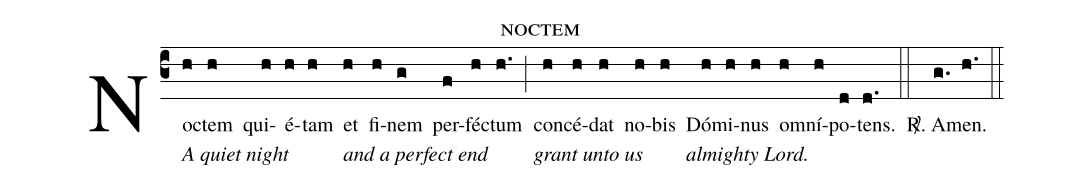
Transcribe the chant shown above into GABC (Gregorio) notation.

name: noctem;
%%
Noc[A quiet night](h)tem(h) qui(h)é(h)tam(h) et[and a perfect end](h) fi(h)nem(g) per(f)féc(h)tum(h.) (;)
con[grant unto us](h)cé(h)dat(h) no(h)bis(h) Dó[almighty Lord.](h)mi(h)nus(h) om(h)ní(h)po(d)tens.(d.) (::)
<sp>R/</sp>. A(g.)men.(h.) (::)
